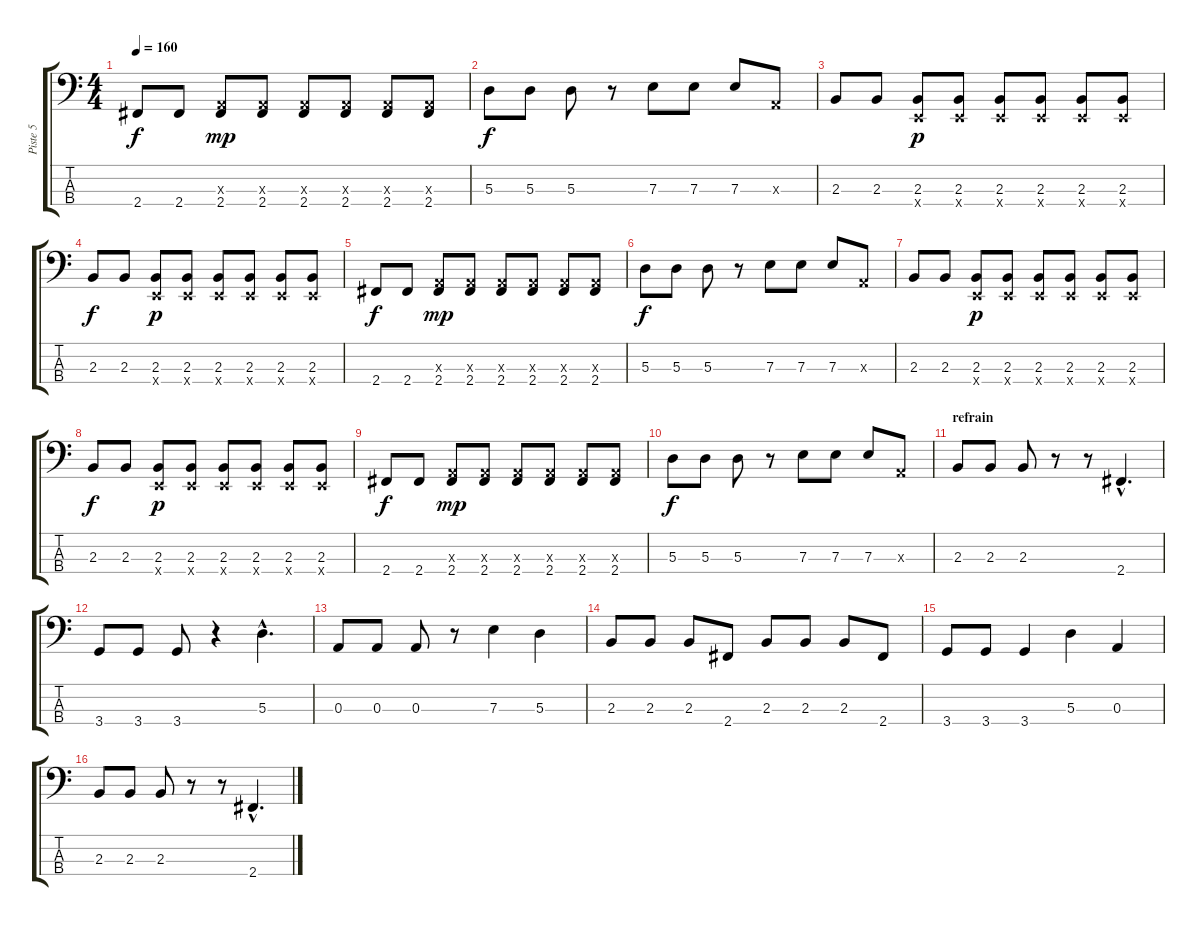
\track ("Piste 5" "Piste 5") {instrument electricbassfinger}
\staff {score tabs}
\tuning (G2 D2 A1 E1) {hide}
\ts (4 4)
\tempo 160
\clef f4
\ks c
2.4.8{dy f} 2.4.8 (0.3{x} 2.4).8{dy mp} (0.3{x} 2.4).8 (0.3{x} 2.4).8 (0.3{x} 2.4).8 (0.3{x} 2.4).8 (0.3{x} 2.4).8 |
5.3.8{dy f} 5.3.8 5.3.8 r.8 7.3.8 7.3.8 7.3.8 0.3{x}.8 |
2.3.8 2.3.8 (2.3 0.4{x}).8{dy p} (2.3 0.4{x}).8 (2.3 0.4{x}).8 (2.3 0.4{x}).8 (2.3 0.4{x}).8 (2.3 0.4{x}).8 |
2.3.8{dy f} 2.3.8 (2.3 0.4{x}).8{dy p} (2.3 0.4{x}).8 (2.3 0.4{x}).8 (2.3 0.4{x}).8 (2.3 0.4{x}).8 (2.3 0.4{x}).8 |
2.4.8{dy f} 2.4.8 (0.3{x} 2.4).8{dy mp} (0.3{x} 2.4).8 (0.3{x} 2.4).8 (0.3{x} 2.4).8 (0.3{x} 2.4).8 (0.3{x} 2.4).8 |
5.3.8{dy f} 5.3.8 5.3.8 r.8 7.3.8 7.3.8 7.3.8 0.3{x}.8 |
2.3.8 2.3.8 (2.3 0.4{x}).8{dy p} (2.3 0.4{x}).8 (2.3 0.4{x}).8 (2.3 0.4{x}).8 (2.3 0.4{x}).8 (2.3 0.4{x}).8 |
2.3.8{dy f} 2.3.8 (2.3 0.4{x}).8{dy p} (2.3 0.4{x}).8 (2.3 0.4{x}).8 (2.3 0.4{x}).8 (2.3 0.4{x}).8 (2.3 0.4{x}).8 |
2.4.8{dy f} 2.4.8 (0.3{x} 2.4).8{dy mp} (0.3{x} 2.4).8 (0.3{x} 2.4).8 (0.3{x} 2.4).8 (0.3{x} 2.4).8 (0.3{x} 2.4).8 |
5.3.8{dy f} 5.3.8 5.3.8 r.8 7.3.8 7.3.8 7.3.8 0.3{x}.8 |
\section ("" "refrain")
2.3.8 2.3.8 2.3.8 r.8 r.8 2.4{hac}.4{d} |
3.4.8 3.4.8 3.4.8 r.4 5.3{hac}.4{d} |
0.3.8 0.3.8 0.3.8 r.8 7.3.4 5.3.4 |
2.3.8 2.3.8 2.3.8 2.4.8 2.3.8 2.3.8 2.3.8 2.4.8 |
3.4.8 3.4.8 3.4.4 5.3.4 0.3.4 |
2.3.8 2.3.8 2.3.8 r.8 r.8 2.4{hac}.4{d}
